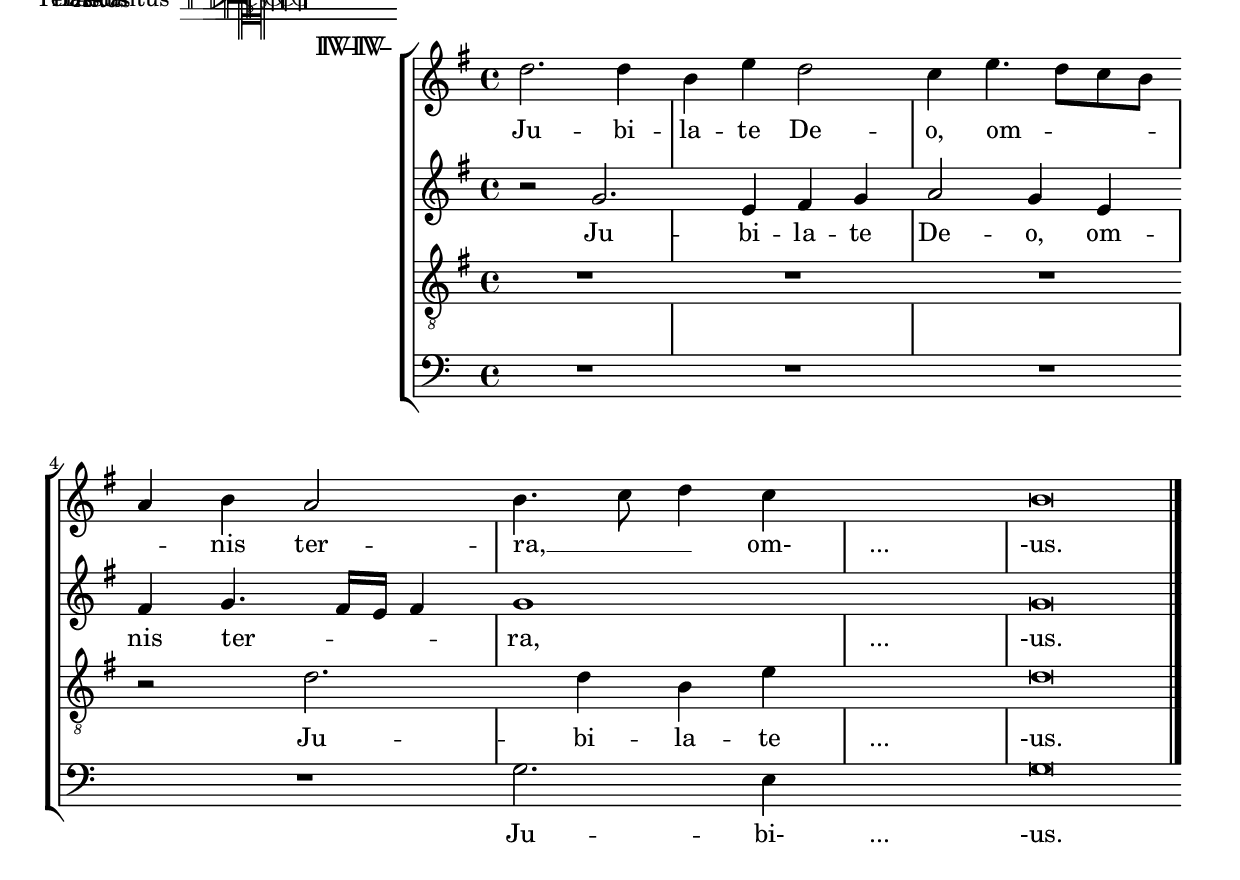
%% Do not edit this file; it is auto-generated from input/new
%% This file is in the public domain.
\version "2.11.39"
\header {
  doctitle = "Incipit"
  lsrtags = "staff-notation,Ancient notation"
  texidoc = "Incipits can be added using the instrument name grob, but
keeping separate the instrument name definition and the incipit definition."
}
% begin verbatim
incipit =
#(define-music-function (parser location incipit-music) (ly:music?)
  #{
    \once \override Staff.InstrumentName #'self-alignment-X = #RIGHT
    \once \override Staff.InstrumentName #'self-alignment-Y = #UP
    \once \override Staff.InstrumentName #'Y-offset = #4
    \once \override Staff.InstrumentName #'padding = #0.3
    \once \override Staff.InstrumentName #'stencil = 
    #(lambda (grob)
       (let* ((instrument-name (ly:grob-property grob 'long-text))
              (layout (ly:output-def-clone (ly:grob-layout grob)))
              (music (make-music 'SequentialMusic
                      'elements (list (make-music 'ContextSpeccedMusic
                                        'context-type 'MensuralStaff
                                        'element (make-music 'PropertySet
                                                   'symbol 'instrumentName
                                                   'value instrument-name))
                                      $incipit-music)))
              (score (ly:make-score music))
              (mm (ly:output-def-lookup layout 'mm))
              (indent (ly:output-def-lookup layout 'indent))
              (width (ly:output-def-lookup layout 'incipit-width))
              (incipit-width (if (number? width)
                                 (* width mm)
                                 (* indent 0.5))))
         (ly:output-def-set-variable! layout 'indent (- indent incipit-width))
         (ly:output-def-set-variable! layout 'line-width indent)
         (ly:output-def-set-variable! layout 'ragged-right #f)
         (ly:output-def-set-variable! layout 'ragged-last #f)
         (ly:output-def-set-variable! layout 'system-count 1)
         (ly:score-add-output-def! score layout)
         (set! (ly:grob-property grob 'long-text)
               (markup #:score score))
         (ly:system-start-text::print grob)))
  #})

%%%%%%%%%%%%%%%%%%%%%%%%%

global = {
  \set Score.skipBars = ##t
  \key g \major
  \time 4/4
  
  %make the staff lines invisible on staves
  \override Staff.BarLine #'transparent = ##t
  \skip 1*8 % the actual music

  % let finis bar go through all staves
  \override Staff.BarLine #'transparent = ##f

  % finis bar
  \bar "|."
}

discantusIncipit = <<
  \new MensuralVoice = discantusIncipit <<
    \repeat unfold 9 { s1 \noBreak }
    {
      \clef "neomensural-c1"
      \key f \major
      \time 2/2
      c''1. 
    }
  >>
  \new Lyrics \lyricsto discantusIncipit { IV- }
>>

discantusNotes = {
  \transpose c' c'' {
    \clef "treble"
    d'2. d'4 |
    b e' d'2 |
    c'4 e'4.( d'8 c' b |
    a4) b a2 |
    b4.( c'8 d'4) c'4 |
    \once \override NoteHead #'transparent = ##t c'1 |
    b\breve |
  }
}

discantusLyrics = \lyricmode {
  Ju -- bi -- |
  la -- te De -- |
  o, om --
  nis ter -- |
  ra, __ om- |
  "..." |
  -us. |
}

altusIncipit = <<
  \new MensuralVoice = altusIncipit <<
    \repeat unfold 9 { s1 \noBreak }
    {
      \clef "neomensural-c3"
      \key f \major
      \time 2/2
      r1 f'1. 
    }
  >>
  \new Lyrics \lyricsto altusIncipit { IV- }
>>

altusNotes = {
  \transpose c' c'' {
    \clef "treble"
    r2 g2. e4 fis g | % two bars
    a2 g4 e |
    fis g4.( fis16 e fis4) |
    g1 |
    \once \override NoteHead #'transparent = ##t g1 |
    g\breve |
  }
}

altusLyrics = \lyricmode {
  Ju -- bi -- la -- te | % two bars
  De -- o, om -- |
  nis ter -- ra, |
  "..." |
  -us. |
}

tenorIncipit = <<
  \new MensuralVoice = tenorIncipit <<
    \repeat unfold 9 { s1 \noBreak }
    {
      \clef "neomensural-c4"
      \key f \major
      \time 2/2
      r\longa
      r\breve
      r1 c'1.
    }
  >>
  \new Lyrics \lyricsto tenorIncipit { IV- }
>>

tenorNotes = {
  \transpose c' c' {
    \once \override Staff.VerticalAxisGroup #'minimum-Y-extent = #'(-6 . 3)
    \clef "treble_8"
    R1 |
    R1 |
    R1 |
    r2 d'2. d'4 b e' | % two bars
    \once \override NoteHead #'transparent = ##t e'1 |
    d'\breve |
  }
}

tenorLyrics = \lyricmode {
  Ju -- bi -- la -- te | % two bars
  "..." |
  -us. 
}

bassusIncipit = <<
  \new MensuralVoice = bassusIncipit <<
    \repeat unfold 9 { s1 \noBreak }
    {
      \clef "bass"
      \key f \major
      \time 2/2
      %% incipit
      r\maxima
      f1.
    }
  >>
  \new Lyrics \lyricsto bassusIncipit { IV- }
>>

bassusNotes = {
  \transpose c' c' {
    \clef "bass"
    R1 |
    R1 |
    R1 |
    R1 |
    g2. e4 |
    \once \override NoteHead #'transparent = ##t e1 |
    g\breve |
  }
}

bassusLyrics = \lyricmode {
  Ju -- bi- |
  "..." |
  -us. 
}

\score {
  <<
    \new StaffGroup = choirStaff <<
      \new Voice = "discantusNotes" <<
        \global 
        \set Staff.instrumentName = "Discantus"
        \incipit \discantusIncipit
        \discantusNotes
      >>
      \new Lyrics = "discantusLyrics" \lyricsto discantusNotes { \discantusLyrics }
      \new Voice = "altusNotes" <<
        \global 
        \set Staff.instrumentName = "Altus"
        \incipit \altusIncipit
        \altusNotes
      >>
      \new Lyrics = "altusLyrics" \lyricsto altusNotes { \altusLyrics }
      \new Voice = "tenorNotes" <<
        \global 
        \set Staff.instrumentName = "Tenor"
        \incipit \tenorIncipit
        \tenorNotes
      >>
      \new Lyrics = "tenorLyrics" \lyricsto tenorNotes { \tenorLyrics }
      \new Voice = "bassusNotes" <<
        \set Staff.instrumentName = "Bassus"
        \incipit \bassusIncipit
        \bassusNotes
      >>
    >>
    \new Lyrics = "bassusLyrics" \lyricsto bassusNotes { \bassusLyrics } 
    %% Keep the bass lyrics outside of the staff group to avoid bar lines
    %% between the lyrics.
  >>
  \layout {
    \context {
      \Score
      %% no bars in staves
      \override BarLine #'transparent = ##t
    }
    %% the next three instructions keep the lyrics between the barlines
    \context {
      \Lyrics 
      \consists "Bar_engraver" 
      \override BarLine #'transparent = ##t
    } 
    \context { \StaffGroup \consists "Separating_line_group_engraver" }
    \context {
      \Voice
      %% no slurs
      \override Slur #'transparent = ##t
      %% Comment in the below "\remove" command to allow line
      %% breaking also at those barlines where a note overlaps
      %% into the next bar.  The command is commented out in this
      %% short example score, but especially for large scores, you
      %% will typically yield better line breaking and thus improve
      %% overall spacing if you comment in the following command.
      %%\remove "Forbid_line_break_engraver"
    }
    indent=6\cm
    incipit-width = 4\cm
  }
}